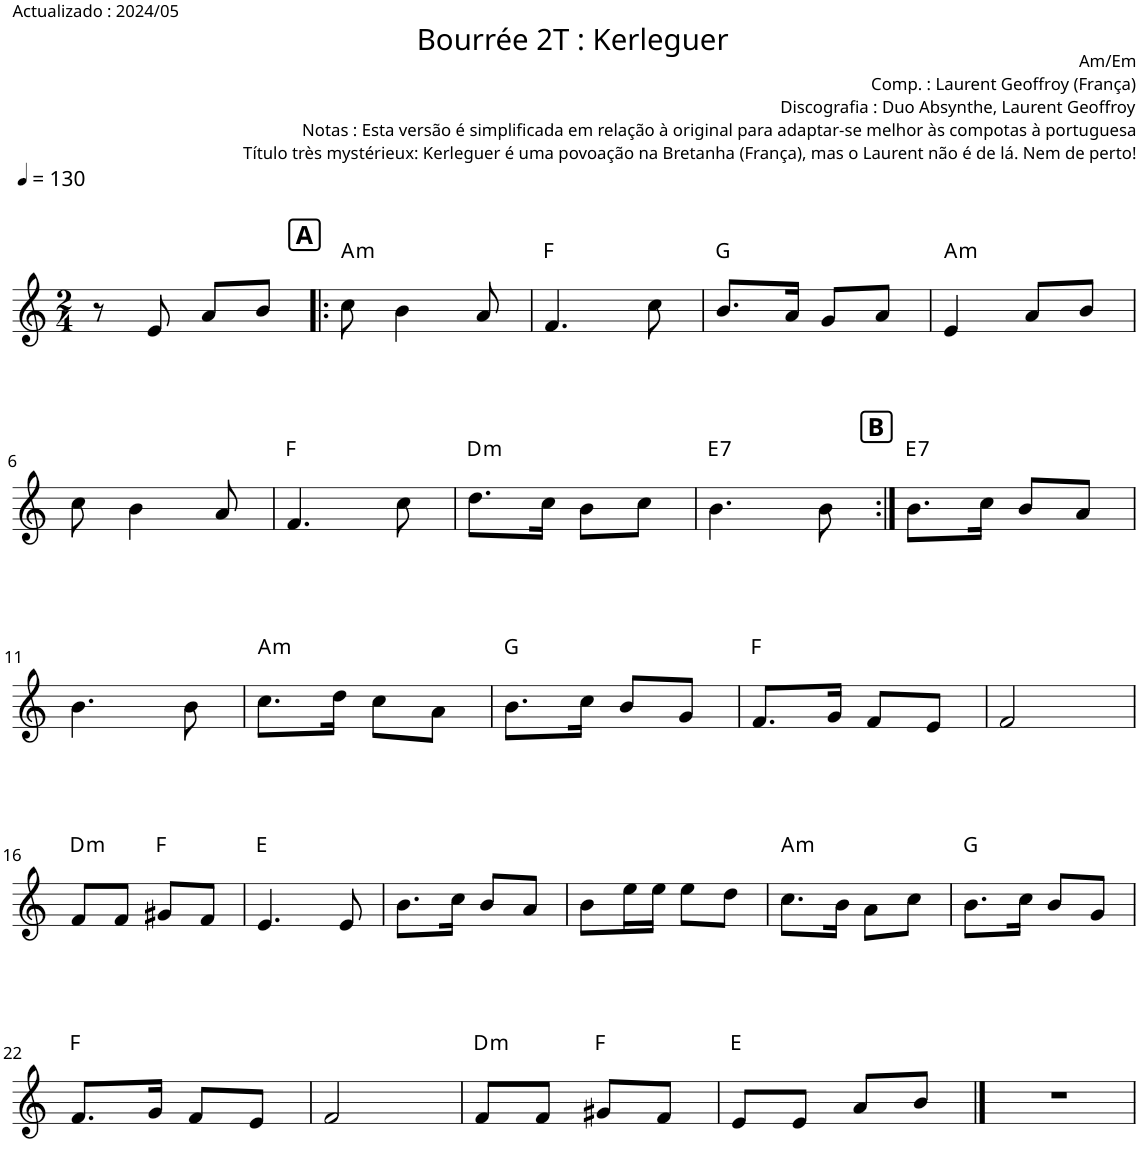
**kern	**harte
*part1	*part1
*staff1	*
*I"Piano	*
*I'Pno.	*
*clefG2	*
*k[]	*
*M2/4	*
*MM130	*
=1	=1
8r	.
8e/	.
8a/L	.
8b/J	.
!!LO:REH:place=s1:a:B:cj:fs=12:t=A
=2!|:	=2!|:
!	!LO:H:kt=m
8cc\	A:min
4b\	.
8a/	.
=3	=3
4.f/	F:maj
8cc\	.
=4	=4
8.b/L	G:maj
16a/Jk	.
8g/L	.
8a/J	.
=5	=5
!	!LO:H:kt=m
4e/	A:min
8a/L	.
8b/J	.
!!LO:LB:g=z
=6	=6
8cc\	.
4b\	.
8a/	.
=7	=7
4.f/	F:maj
8cc\	.
=8	=8
!	!LO:H:kt=m
8.dd\L	D:min
16cc\Jk	.
8b\L	.
8cc\J	.
=9	=9
!	!LO:H:kt=7
4.b\	E:7
8b\	.
!!LO:REH:place=s1:a:B:cj:fs=12:t=B
=10:|!	=10:|!
!	!LO:H:kt=7
8.b\L	E:7
16cc\Jk	.
8b/L	.
8a/J	.
!!LO:LB:g=z
=11	=11
4.b\	.
8b\	.
=12	=12
!	!LO:H:kt=m
8.cc\L	A:min
16dd\Jk	.
8cc\L	.
8a\J	.
=13	=13
8.b\L	G:maj
16cc\Jk	.
8b/L	.
8g/J	.
=14	=14
8.f/L	F:maj
16g/Jk	.
8f/L	.
8e/J	.
=15	=15
2f/	.
!!LO:LB:g=z
=16	=16
!	!LO:H:kt=m
8f/L	D:min
8f/J	.
8g#X/L	F:maj
8f/J	.
=17	=17
4.e/	E:maj
8e/	.
=18	=18
8.b\L	.
16cc\Jk	.
8b/L	.
8a/J	.
=19	=19
8b\L	.
16ee\L	.
16ee\JJ	.
8ee\L	.
8dd\J	.
=20	=20
!	!LO:H:kt=m
8.cc\L	A:min
16b\Jk	.
8a\L	.
8cc\J	.
=21	=21
8.b\L	G:maj
16cc\Jk	.
8b/L	.
8g/J	.
!!LO:LB:g=z
=22	=22
8.f/L	F:maj
16g/Jk	.
8f/L	.
8e/J	.
=23	=23
2f/	.
=24	=24
!	!LO:H:kt=m
8f/L	D:min
8f/J	.
8g#X/L	F:maj
8f/J	.
=25	=25
8e/L	E:maj
8e/J	.
8a/L	.
8b/J	.
==26	==26
2r	.
=	=
*-	*-
